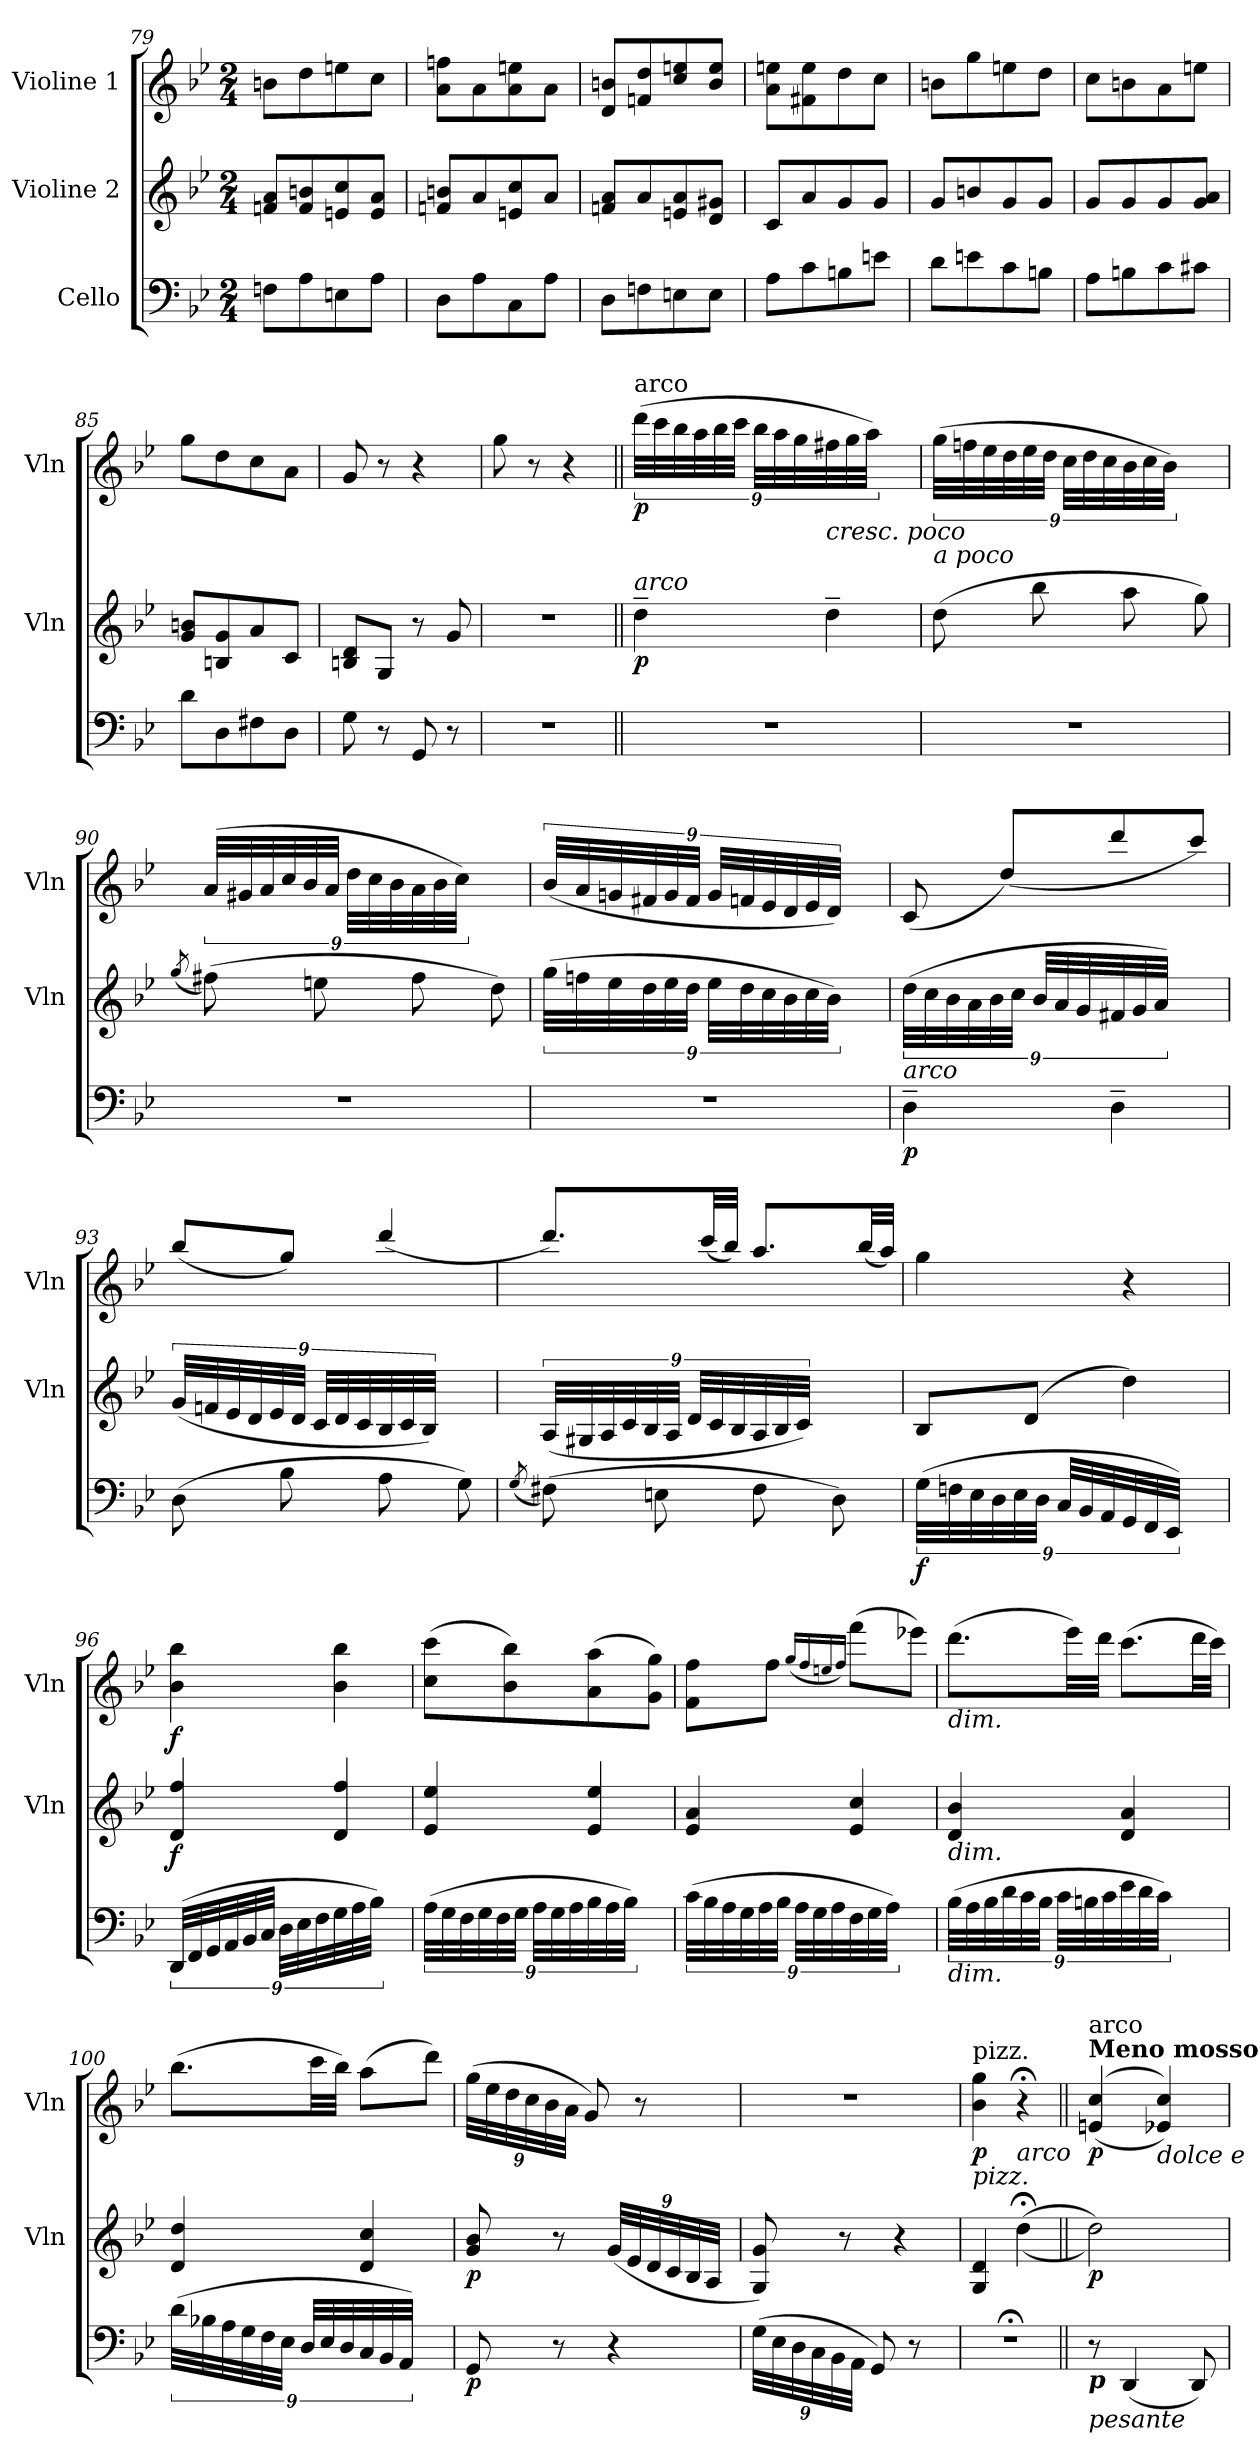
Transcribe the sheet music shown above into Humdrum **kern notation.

**kern	**dynam	**kern	**dynam	**kern	**dynam
*part3	*part3	*part2	*part2	*part1	*part1
*staff3	*staff3	*staff2	*staff2	*staff1	*staff1
*I"Cello	*	*I"Violine 2	*	*I"Violine 1	*
*	*	*I'Vln	*	*I'Vln	*
*clefF4	*	*clefG2	*	*clefG2	*
*k[b-e-]	*	*k[b-e-]	*	*k[b-e-]	*
*B-:	*	*B-:	*	*B-:	*
*M2/4	*	*M2/4	*	*M2/4	*
=79	=79	=79	=79	=79	=79
8FnL	.	8fn 8aL	.	8bL	.
8A	.	8f 8b	.	8dd	.
8E	.	8e 8cc	.	8ee	.
8AJ	.	8e 8aJ	.	8ccJ	.
=80	=80	=80	=80	=80	=80
8DL	.	8fn 8bL	.	8a 8ffnL	.
8A	.	8a	.	8a	.
8C	.	8e 8cc	.	8a 8ee	.
8AJ	.	8aJ	.	8aJ	.
=81	=81	=81	=81	=81	=81
8DL	.	8fn 8aL	.	8d 8bL	.
8Fn	.	8a	.	8fn 8dd	.
8E	.	8e 8a	.	8cc 8ee	.
8EJ	.	8d 8g#XJ	.	8b 8eeJ	.
=82	=82	=82	=82	=82	=82
8AL	.	8cL	.	8a 8eeL	.
8c	.	8a	.	8f#X 8ee	.
8B	.	8g	.	8dd	.
8eJ	.	8gJ	.	8ccJ	.
!!LO:LB:g=z
=83	=83	=83	=83	=83	=83
8dL	.	8gL	.	8bL	.
8e	.	8b	.	8gg	.
8c	.	8g	.	8ee	.
8BJ	.	8gJ	.	8ddJ	.
=84	=84	=84	=84	=84	=84
8AL	.	8gL	.	8ccL	.
8B	.	8g	.	8b	.
8c	.	8g	.	8a	.
8c#XJ	.	8g 8aJ	.	8eeJ	.
=85	=85	=85	=85	=85	=85
8dL	.	8g 8bL	.	8ggL	.
8D	.	8B 8g	.	8dd	.
8F#	.	8a	.	8cc	.
8DJ	.	8cJ	.	8aJ	.
=86	=86	=86	=86	=86	=86
8G	.	8B 8dL	.	8g	.
8r	.	8GJ	.	8r	.
8GG	.	8r	.	4r	.
8r	.	8g	.	.	.
=87	=87	=87	=87	=87	=87
2r	.	2r	.	8gg	.
.	.	.	.	8r	.
.	.	.	.	4r	.
=88||	=88||	=88||	=88||	=88||	=88||
!	!	!	!	!LO:TX:a:t=arco	!
!	!	!LO:TX:a:i:t=arco	!	!	!
!	!	!	!LO:DY:b	!	!LO:DY:b
2r	.	4dd~	p	(>36dddLL	p
.	.	.	.	36ccc	.
.	.	.	.	36bb-	.
.	.	.	.	36aa	.
.	.	.	.	36bb-	.
.	.	.	.	36cccJJ	.
.	.	.	.	36bb-LL	.
.	.	.	.	36aa	.
.	.	.	.	36gg	.
!	!	!	!	!LO:TX:b:i:t=cresc. poco	!
.	.	4dd~	.	36ff#X	.
.	.	.	.	36gg	.
.	.	.	.	36aaJJ)	.
.	.	.	.	6ryy	.
!!LO:LB:g=z
=89	=89	=89	=89	=89	=89
!	!	!	!	!LO:TX:b:i:t=a poco	!
2r	.	(>8dd	.	(>36ggLL	.
.	.	.	.	36ffn	.
.	.	.	.	36ee-	.
.	.	.	.	36dd	.
.	.	.	.	36ee-	.
.	.	8bb-	.	.	.
.	.	.	.	36ddJJ	.
.	.	.	.	36ccLL	.
.	.	.	.	36dd	.
.	.	.	.	36cc	.
.	.	8aa	.	36b-	.
.	.	.	.	36cc	.
.	.	.	.	36b-JJ)	.
.	.	.	.	6ryy	.
.	.	8gg)	.	.	.
=90	=90	=90	=90	=90	=90
.	.	(>8qgg/	.	.	.
2r	.	(>8ff#X)	.	(>36aLL	.
.	.	.	.	36g#X	.
.	.	.	.	36a	.
.	.	.	.	36cc	.
.	.	.	.	36b-	.
.	.	8een	.	.	.
.	.	.	.	36aJJ	.
.	.	.	.	36ddLL	.
.	.	.	.	36cc	.
.	.	.	.	36b-	.
.	.	8ff#	.	36a	.
.	.	.	.	36b-	.
.	.	.	.	36ccJJ)	.
.	.	.	.	6ryy	.
.	.	8dd)	.	.	.
=91	=91	=91	=91	=91	=91
2r	.	(>36ggLL	.	(<36b-LL	.
.	.	36ffn	.	36a	.
.	.	36ee-	.	36gn	.
.	.	36dd	.	36f#X	.
.	.	36ee-	.	36g	.
.	.	36ddJJ	.	36f#JJ	.
.	.	36ee-LL	.	36gLL	.
.	.	36dd	.	36fn	.
.	.	36cc	.	36e-	.
.	.	36b-	.	36d	.
.	.	36cc	.	36e-	.
.	.	36b-JJ)	.	36dJJ)	.
.	.	6ryy	.	6ryy	.
!!LO:LB:g=z
=92	=92	=92	=92	=92	=92
!LO:TX:a:i:t=arco	!	!	!	!	!
!	!LO:DY:b	!	!	!	!
4D~	p	(<36ddLL	.	(<8c/	.
.	.	36cc	.	.	.
.	.	36b-	.	.	.
.	.	36a	.	.	.
.	.	36b-	.	.	.
.	.	.	.	(>8dd/L)	.
.	.	36ccJJ	.	.	.
.	.	36b-LL	.	.	.
.	.	36a	.	.	.
.	.	36g	.	.	.
4D~	.	36f#X	.	8ddd/	.
.	.	36g	.	.	.
.	.	36aJJ)	.	.	.
.	.	6ryy	.	.	.
.	.	.	.	8ccc/J)	.
=93	=93	=93	=93	=93	=93
(>8D	.	(<36gLL	.	(>8bb-/L	.
.	.	36fn	.	.	.
.	.	36e-	.	.	.
.	.	36d	.	.	.
.	.	36e-	.	.	.
8B-	.	.	.	8gg/J)	.
.	.	36dJJ	.	.	.
.	.	36cLL	.	.	.
.	.	36d	.	.	.
.	.	36c	.	.	.
8A	.	36B-	.	(>4ddd/	.
.	.	36c	.	.	.
.	.	36B-JJ)	.	.	.
.	.	6ryy	.	.	.
8G)	.	.	.	.	.
=94	=94	=94	=94	=94	=94
(<8qG/	.	.	.	.	.
(>8F#X)	.	(<36ALL	.	8.ddd/L)	.
.	.	36G#X	.	.	.
.	.	36A	.	.	.
.	.	36c	.	.	.
.	.	36B-	.	.	.
8En	.	.	.	.	.
.	.	36AJJ	.	.	.
.	.	36dLL	.	.	.
.	.	.	.	(>32ccc/LL	.
.	.	36c	.	.	.
.	.	.	.	32bb-/JJJ)	.
.	.	36B-	.	.	.
8F#	.	36A	.	8.aa/L	.
.	.	36B-	.	.	.
.	.	36cJJ)	.	.	.
.	.	6ryy	.	.	.
8D)	.	.	.	.	.
.	.	.	.	(>32bb-/LL	.
.	.	.	.	32aa/JJJ)	.
!!LO:LB:g=z
=95	=95	=95	=95	=95	=95
!	!LO:DY:b	!	!	!	!
(<36GLL	f	8B-L	.	4gg	.
36Fn	.	.	.	.	.
36E-	.	.	.	.	.
36D	.	.	.	.	.
36E-	.	.	.	.	.
.	.	(<8dJ	.	.	.
36DJJ	.	.	.	.	.
36CLL	.	.	.	.	.
36BB-	.	.	.	.	.
36AA	.	.	.	.	.
36GG	.	4dd)	.	4r	.
36FF	.	.	.	.	.
36EE-JJ)	.	.	.	.	.
6ryy	.	.	.	.	.
=96	=96	=96	=96	=96	=96
!	!	!	!LO:DY:b	!	!LO:DY:b
(<36DDLL	.	4d 4ff	f	4b- 4bb-	f
36FF	.	.	.	.	.
36GG	.	.	.	.	.
36AA	.	.	.	.	.
36BB-	.	.	.	.	.
36CJJ	.	.	.	.	.
36DLL	.	.	.	.	.
36E-	.	.	.	.	.
36F	.	.	.	.	.
36G	.	4d 4ff	.	4b- 4bb-	.
36A	.	.	.	.	.
36B-JJ)	.	.	.	.	.
6ryy	.	.	.	.	.
=97	=97	=97	=97	=97	=97
(>36ALL	.	4e- 4ee-	.	(>8cc 8cccL	.
36G	.	.	.	.	.
36F	.	.	.	.	.
36G	.	.	.	.	.
36F	.	.	.	.	.
.	.	.	.	8b- 8bb-)	.
36GJJ	.	.	.	.	.
36ALL	.	.	.	.	.
36G	.	.	.	.	.
36A	.	.	.	.	.
36B-	.	4e- 4ee-	.	(>8a 8aa	.
36A	.	.	.	.	.
36B-JJ)	.	.	.	.	.
6ryy	.	.	.	.	.
.	.	.	.	8g 8ggJ)	.
!!LO:LB:g=z
=98	=98	=98	=98	=98	=98
(>36cLL	.	4e- 4a	.	8f 8ffL	.
36B-	.	.	.	.	.
36A	.	.	.	.	.
36G	.	.	.	.	.
36A	.	.	.	.	.
.	.	.	.	8ffJ	.
36B-JJ	.	.	.	.	.
36ALL	.	.	.	.	.
36G	.	.	.	.	.
36A	.	.	.	.	.
.	.	.	.	(>16qggLL	.
.	.	.	.	16qff	.
.	.	.	.	16qeen	.
.	.	.	.	16qffJJ)	.
36F	.	4e- 4cc	.	(>8fffL	.
36G	.	.	.	.	.
36AJJ)	.	.	.	.	.
6ryy	.	.	.	.	.
.	.	.	.	8eee-XJ)	.
=99	=99	=99	=99	=99	=99
!	!	!	!	!LO:TX:b:i:t=dim.	!
!	!	!LO:TX:b:i:t=dim.	!	!	!
!LO:TX:b:i:t=dim.	!	!	!	!	!
(>36B-LL	.	4d 4b-	.	(>8.dddL	.
36A	.	.	.	.	.
36B-	.	.	.	.	.
36d	.	.	.	.	.
36c	.	.	.	.	.
36B-JJ	.	.	.	.	.
36cLL	.	.	.	.	.
.	.	.	.	32eee-LL)	.
36Bn	.	.	.	.	.
.	.	.	.	32dddJJJ	.
36c	.	.	.	.	.
36e-	.	4d 4a	.	(>8.cccL	.
36d	.	.	.	.	.
36cJJ)	.	.	.	.	.
6ryy	.	.	.	.	.
.	.	.	.	32dddLL	.
.	.	.	.	32cccJJJ)	.
=100	=100	=100	=100	=100	=100
(>36dLL	.	4d 4dd	.	(>8.bb-L	.
36B-X	.	.	.	.	.
36A	.	.	.	.	.
36G	.	.	.	.	.
36F	.	.	.	.	.
36E-JJ	.	.	.	.	.
36DLL	.	.	.	.	.
.	.	.	.	32cccLL	.
36E-	.	.	.	.	.
.	.	.	.	32bb-JJJ)	.
36D	.	.	.	.	.
36C	.	4d 4cc	.	(>8aaL	.
36BB-	.	.	.	.	.
36AAJJ)	.	.	.	.	.
6ryy	.	.	.	.	.
.	.	.	.	8dddJ)	.
!!LO:LB:g=z
=101	=101	=101	=101	=101	=101
!	!LO:DY:b	!	!LO:DY:b	!	!
8GG	p	8g 8b-	p	(>36ggLL	.
.	.	.	.	36ee-	.
.	.	.	.	36dd	.
.	.	.	.	36cc	.
.	.	.	.	36b-	.
8r	.	8r	.	.	.
.	.	.	.	36aJJ	.
.	.	.	.	8g)	.
4r	.	(<36gLL	.	.	.
.	.	36e-	.	.	.
.	.	.	.	8r	.
.	.	36d	.	.	.
.	.	36c	.	.	.
.	.	36B-	.	.	.
.	.	36AJJ	.	.	.
.	.	12ryy	.	12ryy	.
=102	=102	=102	=102	=102	=102
(>36GLL	.	8G 8g)	.	2r	.
36E-	.	.	.	.	.
36D	.	.	.	.	.
36C	.	.	.	.	.
36BB-	.	.	.	.	.
.	.	8r	.	.	.
36AAJJ	.	.	.	.	.
8GG)	.	.	.	.	.
.	.	4r	.	.	.
8r	.	.	.	.	.
12ryy	.	.	.	.	.
=103	=103	=103	=103	=103	=103
!	!	!	!	!LO:TX:a:t=pizz.	!
!	!	!LO:TX:a:i:t=pizz.	!	!	!
!	!	!	!	!	!LO:DY:b
2r;<	.	4G 4d	.	4b- 4gg	p
!	!	!LO:TX:a:i:t=arco	!	!	!
.	.	(>(>4dd;<	.	4r;<	.
=104||	=104||	=104||	=104||	=104||	=104||
!	!	!	!	!LO:TX:a:B:t=Meno mosso	!
!	!	!	!	!LO:TX:a:t=arco	!
!LO:TX:b:Bi:t=p	!	!	!	!	!
!LO:TX:b:i:t=pesante	!	!	!	!	!
!	!	!	!LO:DY:b	!	!LO:DY:b
8r	.	2dd))	p	(<(>4e 4cc	p
(<4DD	.	.	.	.	.
!	!	!	!	!LO:TX:b:i:t=dolce e	!
.	.	.	.	4e-X 4cc))	.
8DD)	.	.	.	.	.
=	=	=	=	=	=
*-	*-	*-	*-	*-	*-
